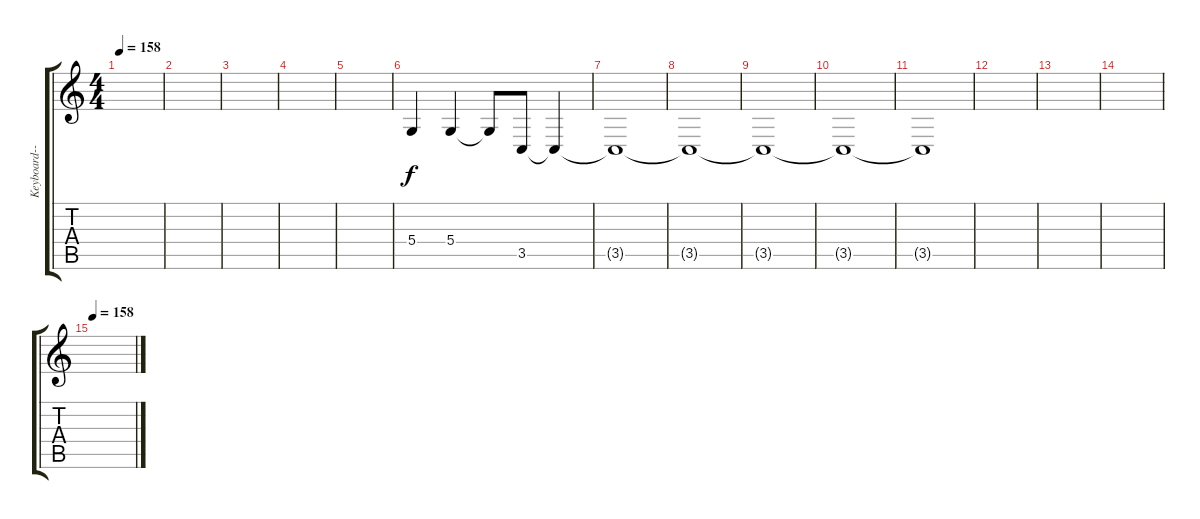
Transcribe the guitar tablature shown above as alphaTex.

\track ("Keyboard---" "Keyboard--") {instrument pad4choir}
\staff {score tabs}
\tuning (E4 B3 G3 D3 A2 E2) {hide}
\ts (4 4)
\tempo 158
\clef g2
\ks c
|
|
|
|
|
5.4.4{instrument pad4choir} 5.4.4 5.4{t}.8 3.5.8 3.5{t}.4 |
3.5{t}.1 |
3.5{t}.1 |
3.5{t}.1 |
3.5{t}.1 |
3.5{t}.1 |
|
|
\section ("" "")
|
\tempo 158
